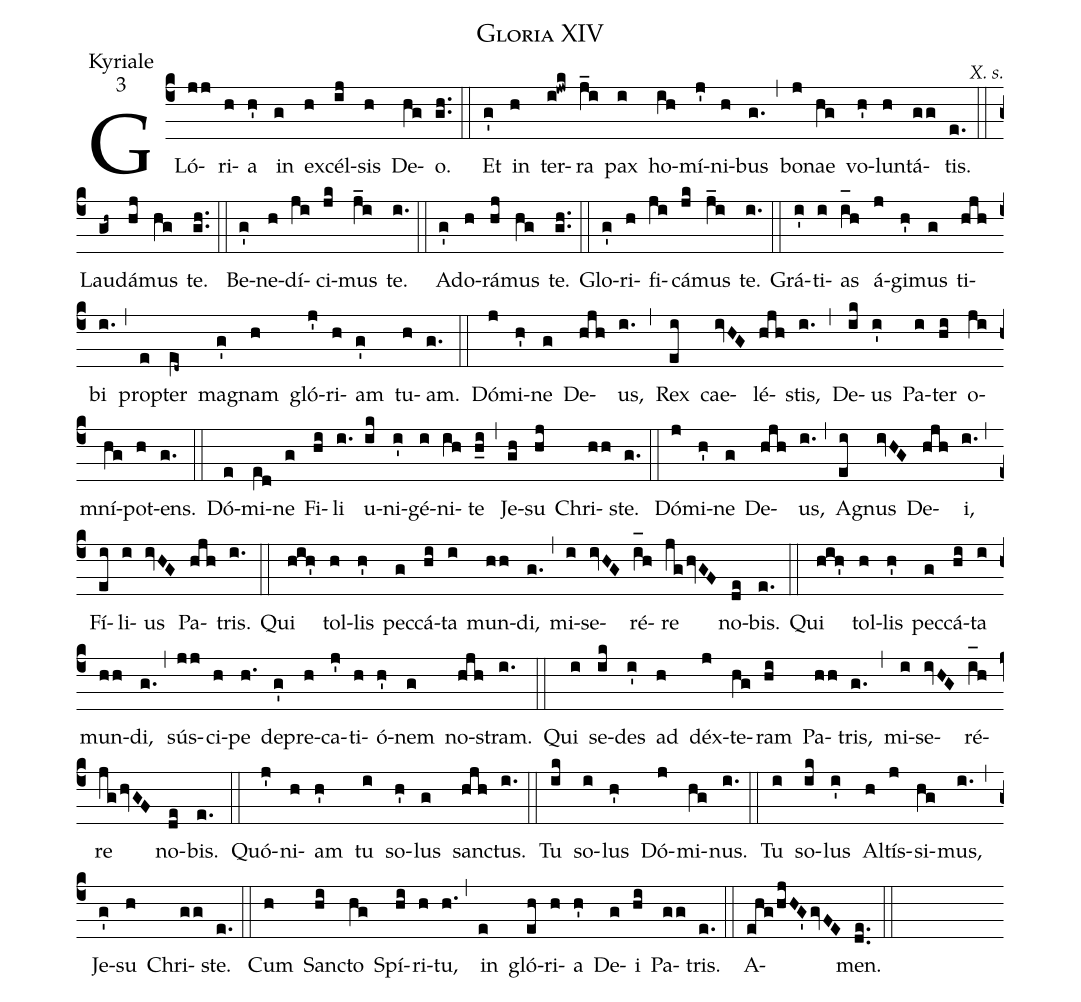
name:Gloria XIV;
office-part:Kyriale;
mode:3;
commentary:X. s.;
%%
(c4) GLó(jj)ri(h)a(h') in(g) ex(h)cél(ij)sis(h) De(hg)o.(gh..) (::) Et(g') in(h) ter(i!jwk)ra(j_i) pax(i) ho(ih)mí(j')ni(h)bus(g.) (,) bo(j)nae(hg) vo(h')lun(h)tá(gg)tis.(e.) (::) Lau(gh~)dá(hj)mus(hg) te.(gh..) (::) Be(g')ne(h)dí(ji)ci(jk)mus(j_i) te.(i.) (::) Ad(g')o(h)rá(hj)mus(hg) te.(gh..) (::) Glo(g')ri(h)fi(ji)cá(jk)mus(j_i) te.(i.) (::) Grá(i')ti(i)as(i_[oh:h]h) á(j)gi(h')mus(g) ti(hjh)bi(i.) (,) pro(e)pter(e[ll:1]d~) ma(g')gnam(h) gló(j')ri(h)am(g') tu(h)am.(g.) (::) Dó(j)mi(h')ne(g) De(hjh)us,(i.) (,) Rex(ei) cae(ivHG)lé(hjh)stis,(i.) (,) De(ik)us(i') Pa(i)ter(hi) o(ji)mní(hg)pot(h)ens.(g.) (::) Dó(e)mi(e[ll:1]d)ne(g) Fi(hi)li(i.) u(ik)ni(i')gé(i)ni(ih)te(h_i) (,) Je(gh)su(hj) Chri(hh)ste.(g.) (::) Dó(j)mi(h')ne(g) De(hjh)us,(i.) (,) A(ei)gnus(ivHG) De(hjh)i,(i.) (,) Fí(ei)li(i)us(ivHG) Pa(hjh)tris.(i.) (::) Qui(hih') tol(h)lis(h') pec(g)cá(hi)ta(i) mun(hh)di,(g.) (,) mi(i)se(ivHG)ré(i_[oh:h]h)re(jghvGF) no(de)bis.(e.) (::) Qui(hih') tol(h)lis(h') pec(g)cá(hi)ta(i) mun(hh)di,(g.) (,) sús(jj)ci(h)pe(h.) de(g')pre(h)ca(j')ti(h)ó(h')nem(g) no(hjh)stram.(i.) (::) Qui(i) se(ik)des(i') ad(h) déx(j)te(hg)ram(hi) Pa(hh)tris,(g.) (,) mi(i)se(ivHG)ré(i_[oh:h]h)re(jghvGF) no(de)bis.(e.) (::) Quó(j')ni(h)am(h') tu(i) so(h')lus(g) san(hjh)ctus.(i.) (::) Tu(ik) so(i)lus(h') Dó(j)mi(hg)nus.(i.) (::) Tu(i) so(ik)lus(i') Al(h)tís(j)si(hg)mus,(i.) (,) Je(g')su(h) Chri(gg)ste.(e.) (::) Cum(h) San(hi)cto(hg) Spí(hi)ri(h)tu,(h.) (,) in(e) gló(eh)ri(h)a(h') De(g)i(hi) Pa(gg)tris.(e.) (::) A(ehg/hjHG'gvFE)men.(de..) (::)
